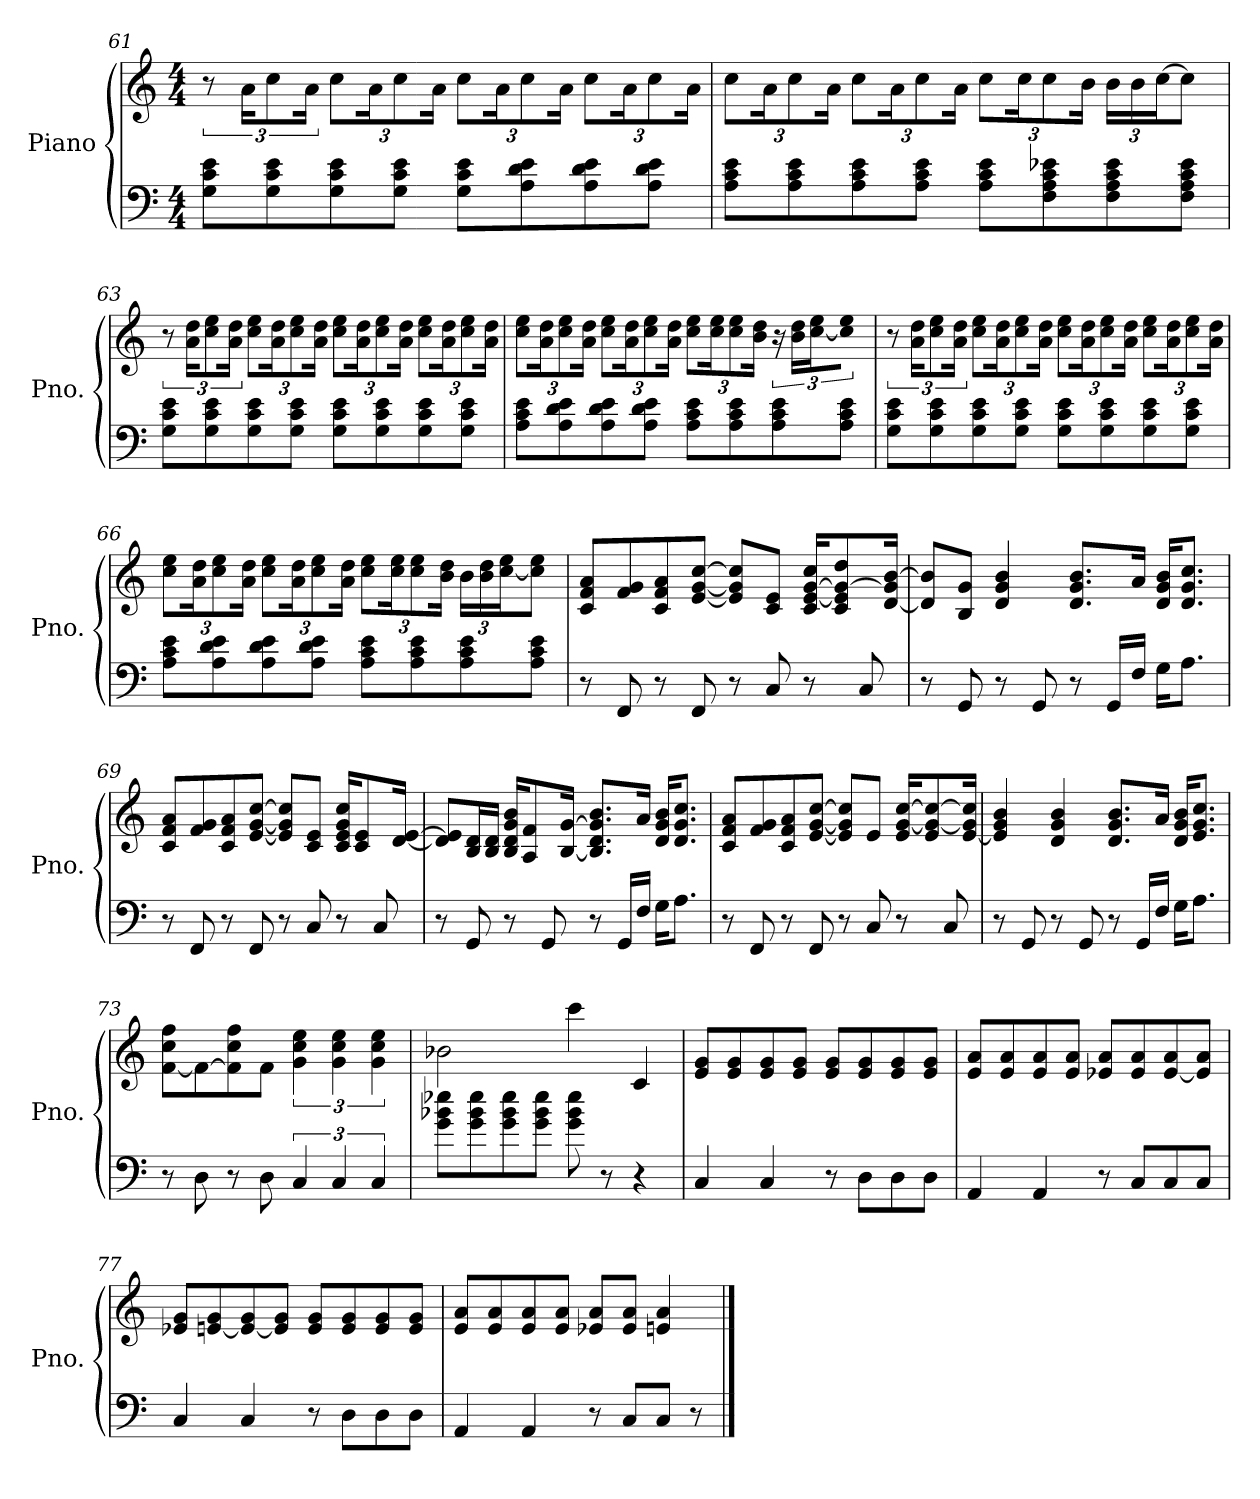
**kern	**kern
*part1	*part1
*staff2	*staff1
*I"Piano	*
*I'Pno.	*
!!LO:LB:g=z
*clefF4	*clefG2
*k[]	*k[]
*M4/4	*M4/4
=61	=61
8G\ 8c\ 8e\L	12r
.	24a\KL
8G\ 8c\ 8e\	12cc\
.	24a\Jk
8G\ 8c\ 8e\	12cc\L
.	24a\K
8G\ 8c\ 8e\J	12cc\
.	24a\Jk
8G\ 8c\ 8e\L	12cc\L
.	24a\K
8A\ 8d\ 8e\	12cc\
.	24a\Jk
8A\ 8d\ 8e\	12cc\L
.	24a\K
8A\ 8d\ 8e\J	12cc\
.	24a\Jk
=62	=62
8A\ 8c\ 8e\L	12cc\L
.	24a\K
8A\ 8c\ 8e\	12cc\
.	24a\Jk
8A\ 8c\ 8e\	12cc\L
.	24a\K
8A\ 8c\ 8e\J	12cc\
.	24a\Jk
8A\ 8c\ 8e\L	12cc\L
.	24cc\K
8F\ 8A\ 8c\ 8e-X\	12cc\
.	24b\Jk
*	*Xbrackettup
8F\ 8A\ 8c\ 8e-\	24b\LL
.	24b\
.	[24cc\J
8F\ 8A\ 8c\ 8e-\J	8cc\J]
=63	=63
*	*brackettup
8G\ 8c\ 8e\L	12r
.	24a\ 24dd\KL
8G\ 8c\ 8e\	12cc\ 12ee\
.	24a\ 24dd\Jk
8G\ 8c\ 8e\	12cc\ 12ee\L
.	24a\ 24dd\K
8G\ 8c\ 8e\J	12cc\ 12ee\
.	24a\ 24dd\Jk
8G\ 8c\ 8e\L	12cc\ 12ee\L
.	24a\ 24dd\K
8G\ 8c\ 8e\	12cc\ 12ee\
.	24a\ 24dd\Jk
8G\ 8c\ 8e\	12cc\ 12ee\L
.	24a\ 24dd\K
8G\ 8c\ 8e\J	12cc\ 12ee\
.	24a\ 24dd\Jk
!!LO:PB:g=z
=64	=64
8A\ 8c\ 8e\L	12cc\ 12ee\L
.	24a\ 24dd\K
8A\ 8d\ 8e\	12cc\ 12ee\
.	24a\ 24dd\Jk
8A\ 8d\ 8e\	12cc\ 12ee\L
.	24a\ 24dd\K
8A\ 8d\ 8e\J	12cc\ 12ee\
.	24a\ 24dd\Jk
8A\ 8c\ 8e\L	12cc\ 12ee\L
.	24cc\ 24ee\K
8A\ 8c\ 8e\	12cc\ 12ee\
.	24b\ 24dd\Jk
8A\ 8c\ 8e\	24r
.	24b\ 24dd\LL
.	[24cc\ 24ee\J
8A\ 8c\ 8e\J	8cc\] 8ee\J
=65	=65
8G\ 8c\ 8e\L	12r
.	24a\ 24dd\KL
8G\ 8c\ 8e\	12cc\ 12ee\
.	24a\ 24dd\Jk
8G\ 8c\ 8e\	12cc\ 12ee\L
.	24a\ 24dd\K
8G\ 8c\ 8e\J	12cc\ 12ee\
.	24a\ 24dd\Jk
8G\ 8c\ 8e\L	12cc\ 12ee\L
.	24a\ 24dd\K
8G\ 8c\ 8e\	12cc\ 12ee\
.	24a\ 24dd\Jk
8G\ 8c\ 8e\	12cc\ 12ee\L
.	24a\ 24dd\K
8G\ 8c\ 8e\J	12cc\ 12ee\
.	24a\ 24dd\Jk
=66	=66
8A\ 8c\ 8e\L	12cc\ 12ee\L
.	24a\ 24dd\K
8A\ 8d\ 8e\	12cc\ 12ee\
.	24a\ 24dd\Jk
8A\ 8d\ 8e\	12cc\ 12ee\L
.	24a\ 24dd\K
8A\ 8d\ 8e\J	12cc\ 12ee\
.	24a\ 24dd\Jk
8A\ 8c\ 8e\L	12cc\ 12ee\L
.	24cc\ 24ee\K
8A\ 8c\ 8e\	12cc\ 12ee\
.	24b\ 24dd\Jk
*	*Xbrackettup
8A\ 8c\ 8e\	24b\LL
.	24b\ 24dd\
.	[24cc\ 24ee\J
8A\ 8c\ 8e\J	8cc\] 8ee\J
!!LO:LB:g=z
=67	=67
8r	8c/ 8f/ 8a/L
8FF/	8f/ 8g/
8r	8c/ 8f/ 8a/
8FF/	[8e/ [8g/ [8cc/J
8r	8e/] 8g/] 8cc/]L
8C/	8c/ 8e/J
8r	16c/ [16e/ [16g/ 16cc/KL
.	8c/ 8e/] 8g/_ 8dd/
8C/	.
.	[16d/ 16g/] [16b/Jk
=68	=68
8r	8d/] 8b/]L
8GG/	8B/ 8g/J
8r	4d/ 4g/ 4b/
8GG/	.
8r	8.d/ 8.g/ 8.b/L
16GG/LL	.
16F/JJ	16a/Jk
16G\KL	16d/ 16g/ 16b/KL
8.A\J	8.d/ 8.g/ 8.cc/J
=69	=69
8r	8c/ 8f/ 8a/L
8FF/	8f/ 8g/
8r	8c/ 8f/ 8a/
8FF/	[8e/ [8g/ [8cc/J
8r	8e/] 8g/] 8cc/]L
8C/	8c/ 8e/J
8r	16c/ 16e/ 16g/ 16cc/KL
.	8c/ 8e/
8C/	.
.	[16d/ [16e/Jk
=70	=70
8r	8d/] 8e/]L
8GG/	16B/ 16d/L
.	16B/ 16d/JJ
8r	16B/ 16d/ 16g/ 16b/KL
.	8A/ 8f/
8GG/	.
.	[16B/ [16g/Jk
8r	8.B/] 8.d/ 8.g/] 8.b/L
16GG/LL	.
16F/JJ	16a/Jk
16G\KL	16d/ 16g/ 16b/KL
8.A\J	8.d/ 8.g/ 8.cc/J
!!LO:LB:g=z
=71	=71
8r	8c/ 8f/ 8a/L
8FF/	8f/ 8g/
8r	8c/ 8f/ 8a/
8FF/	[8e/ [8g/ [8cc/J
8r	8e/] 8g/] 8cc/]L
8C/	8e/J
8r	16e/ [16g/ [16cc/KL
.	8e/ 8g/_ 8cc/_
8C/	.
.	[16e/ 16g/] 16cc/]Jk
=72	=72
8r	4e/] 4g/ 4b/
8GG/	.
8r	4d/ 4g/ 4b/
8GG/	.
8r	8.d/ 8.g/ 8.b/L
16GG/LL	.
16F/JJ	16a/Jk
16G\KL	16d/ 16g/ 16b/KL
8.A\J	8.e/ 8.g/ 8.cc/J
=73	=73
8r	[8f\ 8cc\ 8ff\L
8D\	8f\_
8r	8f\] 8cc\ 8ff\
8D\	8f\J
*	*brackettup
6C/	6g\ 6cc\ 6ee\
6C/	6g\ 6cc\ 6ee\
6C/	6g\ 6cc\ 6ee\
=74	=74
8g\ 8b-X\ 8ee-X\L	2b-X\
8g\ 8b-\ 8ee-\	.
8g\ 8b-\ 8ee-\	.
8g\ 8b-\ 8ee-\J	.
8g\ 8b-\ 8ee-\	4ccc\
8r	.
4r	4c/
=75	=75
4C/	8e/ 8g/L
.	8e/ 8g/
4C/	8e/ 8g/
.	8e/ 8g/J
8r	8e/ 8g/L
8D\L	8e/ 8g/
8D\	8e/ 8g/
8D\J	8e/ 8g/J
!!LO:LB:g=z
=76	=76
4AA/	8e/ 8a/L
.	8e/ 8a/
4AA/	8e/ 8a/
.	8e/ 8a/J
8r	8e-X/ 8a/L
8C/L	8e-/ 8a/
8C/	[8e-/ 8a/
8C/J	8e-/] 8a/J
=77	=77
4C/	8e-X/ 8g/L
.	[8en/ 8g/
4C/	8e/_ 8g/
.	8e/] 8g/J
8r	8e/ 8g/L
8D\L	8e/ 8g/
8D\	8e/ 8g/
8D\J	8e/ 8g/J
=78	=78
4AA/	8e/ 8a/L
.	8e/ 8a/
4AA/	8e/ 8a/
.	8e/ 8a/J
8r	8e-X/ 8a/L
8C/L	8e-/ 8a/J
8C/J	4en/ 4a/
8r	.
==	==
*-	*-
